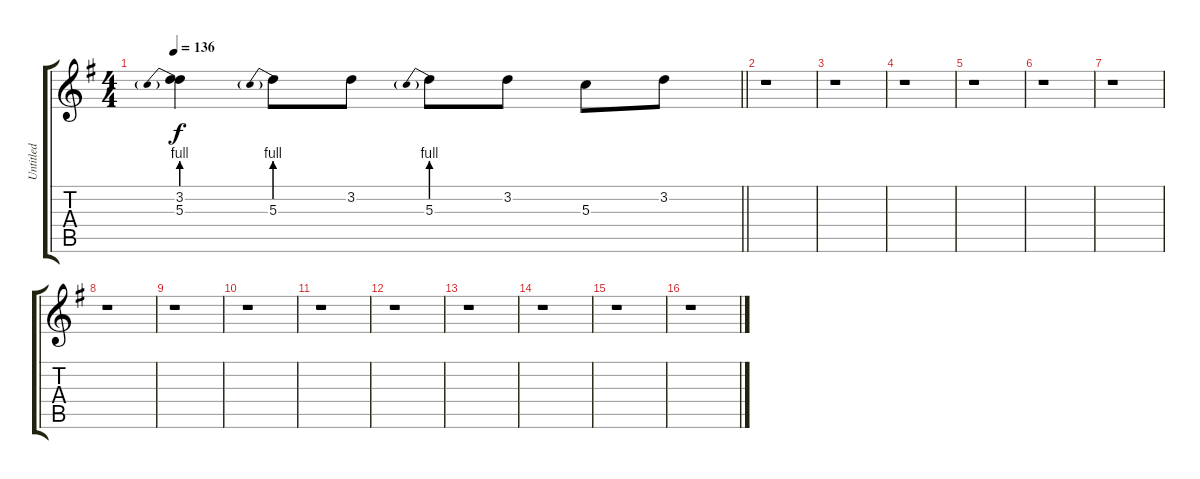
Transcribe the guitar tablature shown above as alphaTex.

\track ("Untitled" "Untitled") {instrument distortionguitar}
\staff {score tabs}
\tuning (E4 B3 G3 D3 A2 E2) {hide}
\ts (4 4)
\tempo 136
\clef g2
\barLineRight lightlight
\ks g
(3.2 5.3{be (prebend 0 4 60 4)}).4{dy f} 5.3{be (prebend 0 4 60 4)}.8 3.2.8 5.3{be (prebend 0 4 60 4)}.8 3.2.8 5.3.8 3.2.8 |
r.1 |
r.1 |
r.1 |
r.1 |
r.1 |
r.1 |
r.1 |
r.1 |
r.1 |
r.1 |
r.1 |
r.1 |
r.1 |
r.1 |
r.1
